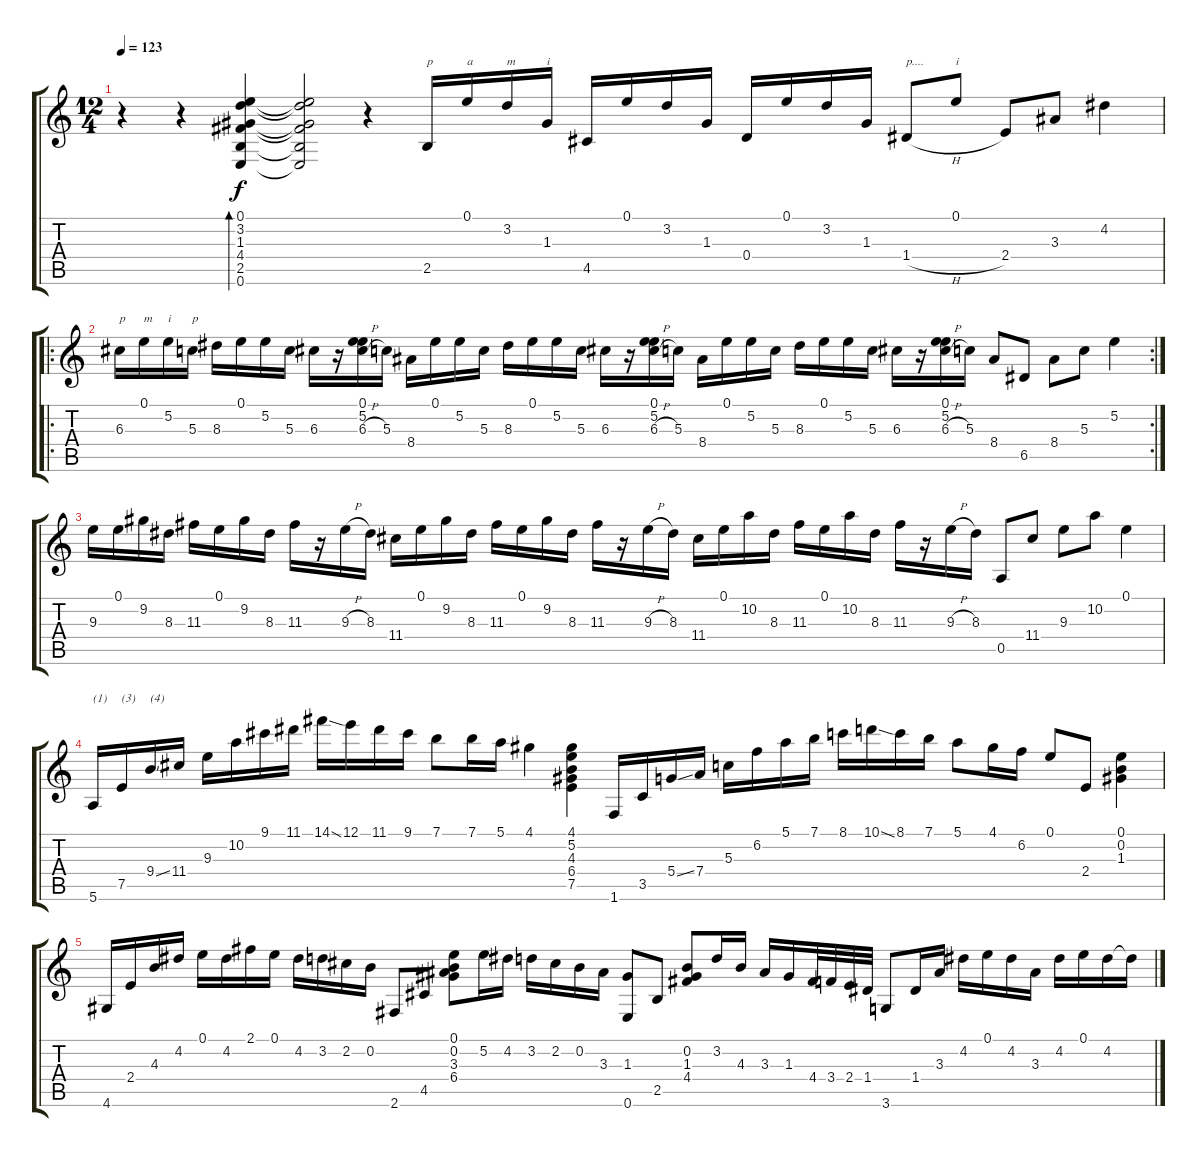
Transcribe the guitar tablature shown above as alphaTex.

\track "" {instrument acousticguitarnylon}
\staff {score tabs}
\tuning (E4 B3 G3 D3 A2 E2) {hide}
\ts (12 4)
\tempo 123
\clef g2
\ks c
r.4{dy fff} r.4 (0.1 3.2 1.3 4.4 2.5 0.6).4{bd 120 dy f} (0.1{t} 3.2{t} 1.3{t} 4.4{t} 2.5{t} 0.6{t}).2 r.4 2.5.16{txt "p"} 0.1.16{txt "a"} 3.2.16{txt "m"} 1.3.16{txt "i"} 4.5.16 0.1.16 3.2.16 1.3.16 0.4.16 0.1.16 3.2.16 1.3.16 1.4{h}.8{txt "p...."} 0.1.8{txt "i"} 2.4.8 3.3.8 4.2.4 |
\ro
\rc 2
6.3.16{txt "p"} 0.1.16{txt "m"} 5.2.16{txt "i"} 5.3.16{txt "p"} 8.3.16 0.1.16 5.2.16 5.3.16 6.3.16 r.16 (0.1 5.2 6.3{h}).16 5.3.16 8.4.16 0.1.16 5.2.16 5.3.16 8.3.16 0.1.16 5.2.16 5.3.16 6.3.16 r.16 (0.1 5.2 6.3{h}).16 5.3.16 8.4.16 0.1.16 5.2.16 5.3.16 8.3.16 0.1.16 5.2.16 5.3.16 6.3.16 r.16 (0.1 5.2 6.3{h}).16 5.3.16 8.4.8 6.5.8 8.4.8 5.3.8 5.2.4 |
9.3.16 0.1.16 9.2.16 8.3.16 11.3.16 0.1.16 9.2.16 8.3.16 11.3.16 r.16 9.3{h}.16 8.3.16 11.4.16 0.1.16 9.2.16 8.3.16 11.3.16 0.1.16 9.2.16 8.3.16 11.3.16 r.16 9.3{h}.16 8.3.16 11.4.16 0.1.16 10.2.16 8.3.16 11.3.16 0.1.16 10.2.16 8.3.16 11.3.16 r.16 9.3{h}.16 8.3.16 0.5.8 11.4.8 9.3.8 10.2.8 0.1.4 |
5.6.16{txt "(1)"} 7.5.16{txt "(3)"} 9.4{ss}.16{txt "(4)"} 11.4.16 9.3.16 10.2.16 9.1.16 11.1.16 14.1{ss}.16 12.1.16 11.1.16 9.1.16 7.1.8 7.1.16 5.1.16 4.1.4 (4.1 5.2 4.3 6.4 7.5).4 1.6.16 3.5.16 5.4{ss}.16 7.4.16 5.3.16 6.2.16 5.1.16 7.1.16 8.1.16 10.1{ss}.16 8.1.16 7.1.16 5.1.8 4.1.16 6.2.16 0.1.8 2.4.8 (0.1 0.2 1.3).4 |
4.6.16 2.4.16 4.3.16 4.2.16 0.1.16 4.2.16 2.1.16 0.1.16 4.2.16 3.2.16 2.2.16 0.2.16 2.6.8 4.5.8 (0.1 0.2 3.3 6.4).8 5.2.16 4.2.16 3.2.16 2.2.16 0.2.16 3.3.16 (1.3 0.6).8 2.5.8 (0.2 1.3 4.4).8 3.2.16 4.3.16 3.3.16 1.3.16 4.4.32 3.4.32 2.4.32 1.4.32 3.6.8 1.4.16 3.3.16 4.2.16 0.1.16 4.2.16 3.3.16 4.2.16 0.1.16 4.2.16 4.2{t}.16
